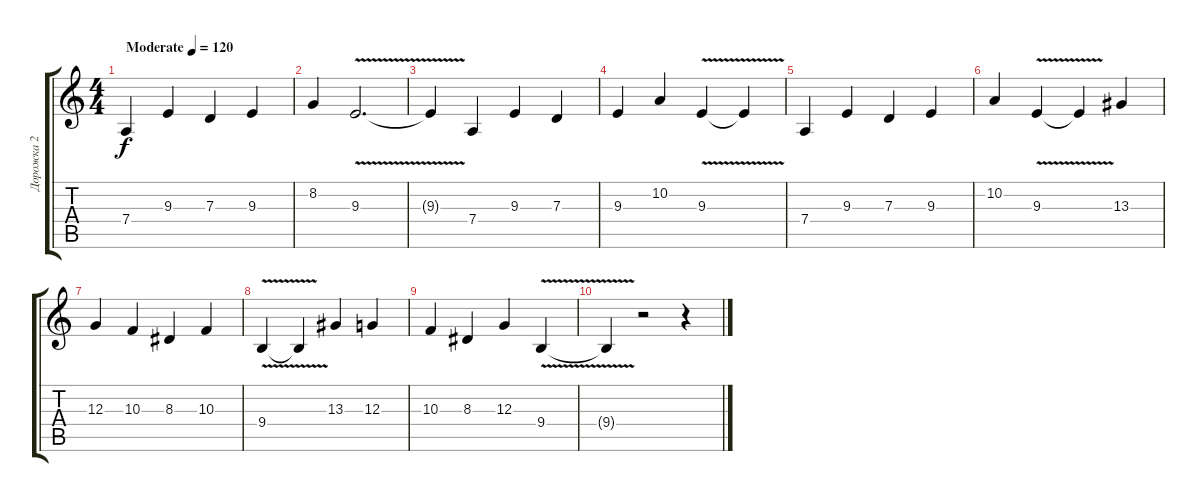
\track ("Дорожка 2" "Дорожка 2") {instrument pad5bowed}
\staff {score tabs}
\tuning (E4 B3 G3 D3 A2 E2) {hide}
\ts (4 4)
\tempo (120 "Moderate")
\clef g2
\ks c
7.4.4{dy f instrument pad5bowed} 9.3.4 7.3.4 9.3.4 |
8.2.4 9.3{v}.2{d} |
9.3{t}.4 7.4.4 9.3.4 7.3.4 |
9.3.4 10.2.4 9.3{v}.4 9.3{t}.4 |
7.4.4 9.3.4 7.3.4 9.3.4 |
10.2.4 9.3{v}.4 9.3{t}.4 13.3.4 |
12.3.4 10.3.4 8.3.4 10.3.4 |
9.4{v}.4 9.4{t}.4 13.3.4 12.3.4 |
10.3.4 8.3.4 12.3.4 9.4{v}.4 |
9.4{t}.4 r.2 r.4
